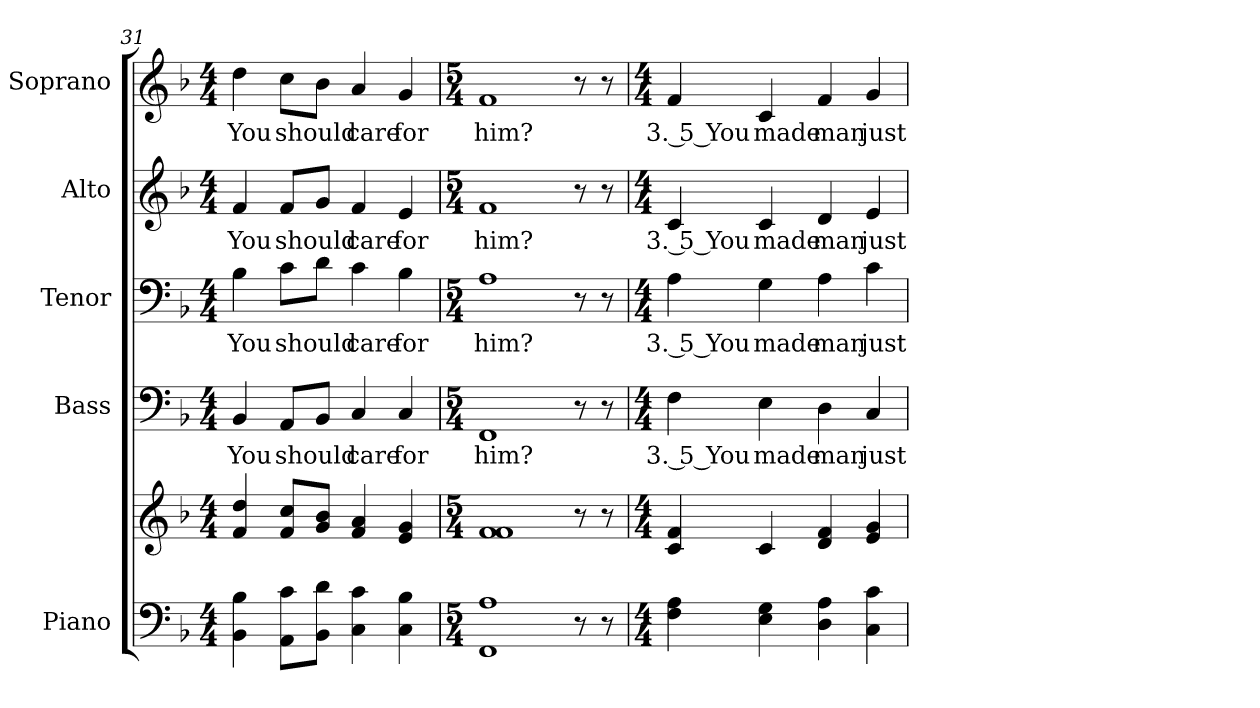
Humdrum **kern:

**kern	**kern	**kern	**text	**kern	**text	**kern	**text	**kern	**text
*part5	*part5	*part4	*part4	*part3	*part3	*part2	*part2	*part1	*part1
*staff6	*staff5	*staff4	*staff4	*staff3	*staff3	*staff2	*staff2	*staff1	*staff1
*I"Piano	*	*I"Bass	*	*I"Tenor	*	*I"Alto	*	*I"Soprano	*
*I'Pno.	*	*I'B.	*	*I'T.	*	*I'A.	*	*I'S.	*
*clefF4	*clefG2	*clefF4	*	*clefF4	*	*clefG2	*	*clefG2	*
*k[b-]	*k[b-]	*k[b-]	*	*k[b-]	*	*k[b-]	*	*k[b-]	*
*F:	*F:	*F:	*	*F:	*	*F:	*	*F:	*
*M4/4	*M4/4	*M4/4	*	*M4/4	*	*M4/4	*	*M4/4	*
=31	=31	=31	=31	=31	=31	=31	=31	=31	=31
!	!	!	!LO:LY:b:color=#000000	!	!	!	!	!	!
!	!	!	!	!	!LO:LY:b:color=#000000	!	!	!	!
!	!	!	!	!	!	!	!LO:LY:b:color=#000000	!	!
!	!	!	!	!	!	!	!	!	!LO:LY:b:color=#000000
4BB-i\ 4B-i	4fi/ 4ddi	4BB-i/	You	4B-i\	You	4fi/	You	4ddi\	You
!	!	!	!LO:LY:b:color=#000000	!	!	!	!	!	!
!	!	!	!	!	!LO:LY:b:color=#000000	!	!	!	!
!	!	!	!	!	!	!	!LO:LY:b:color=#000000	!	!
!	!	!	!	!	!	!	!	!	!LO:LY:b:color=#000000
8AAi\ 8ciL	8fi/ 8cciL	8AAi/L	should	8ci\L	should	8fi/L	should	8cci\L	should
8BB-i\ 8diJ	8gi/ 8b-iJ	8BB-i/J	.	8di\J	.	8gi/J	.	8b-i\J	.
!	!	!	!LO:LY:b:color=#000000	!	!	!	!	!	!
!	!	!	!	!	!LO:LY:b:color=#000000	!	!	!	!
!	!	!	!	!	!	!	!LO:LY:b:color=#000000	!	!
!	!	!	!	!	!	!	!	!	!LO:LY:b:color=#000000
4Ci\ 4ci	4fi/ 4ai	4Ci/	care	4ci\	care	4fi/	care	4ai/	care
!	!	!	!LO:LY:b:color=#000000	!	!	!	!	!	!
!	!	!	!	!	!LO:LY:b:color=#000000	!	!	!	!
!	!	!	!	!	!	!	!LO:LY:b:color=#000000	!	!
!	!	!	!	!	!	!	!	!	!LO:LY:b:color=#000000
4Ci\ 4B-i	4ei/ 4gi	4Ci/	for	4B-i\	for	4ei/	for	4gi/	for
!!LO:PB:g=z
=32	=32	=32	=32	=32	=32	=32	=32	=32	=32
*M5/4	*M5/4	*M5/4	*	*M5/4	*	*M5/4	*	*M5/4	*
!	!	!	!LO:LY:b:color=#000000	!	!	!	!	!	!
!	!	!	!	!	!LO:LY:b:color=#000000	!	!	!	!
!	!	!	!	!	!	!	!LO:LY:b:color=#000000	!	!
!	!	!	!	!	!	!	!	!	!LO:LY:b:color=#000000
1FFi 1Ai	1fi 1fi	1FFi	him?	1Ai	him?	1fi	him?	1fi	him?
8r	8r	8r	.	8r	.	8r	.	8r	.
8r	8r	8r	.	8r	.	8r	.	8r	.
=33	=33	=33	=33	=33	=33	=33	=33	=33	=33
*M4/4	*M4/4	*M4/4	*	*M4/4	*	*M4/4	*	*M4/4	*
!	!	!	!LO:LY:b:color=#000000	!	!	!	!	!	!
!	!	!	!	!	!LO:LY:b:color=#000000	!	!	!	!
!	!	!	!	!	!	!	!LO:LY:b:color=#000000	!	!
!	!	!	!	!	!	!	!	!	!LO:LY:b:color=#000000
4Fi\ 4Ai	4ci/ 4fi	4Fi\	3. 5 You	4Ai\	3. 5 You	4ci/	3. 5 You	4fi/	3. 5 You
!	!	!	!LO:LY:b:color=#000000	!	!	!	!	!	!
!	!	!	!	!	!LO:LY:b:color=#000000	!	!	!	!
!	!	!	!	!	!	!	!LO:LY:b:color=#000000	!	!
!	!	!	!	!	!	!	!	!	!LO:LY:b:color=#000000
4Ei\ 4Gi	4ci/	4Ei\	made	4Gi\	made	4ci/	made	4ci/	made
!	!	!	!LO:LY:b:color=#000000	!	!	!	!	!	!
!	!	!	!	!	!LO:LY:b:color=#000000	!	!	!	!
!	!	!	!	!	!	!	!LO:LY:b:color=#000000	!	!
!	!	!	!	!	!	!	!	!	!LO:LY:b:color=#000000
4Di\ 4Ai	4di/ 4fi	4Di\	man	4Ai\	man	4di/	man	4fi/	man
!	!	!	!LO:LY:b:color=#000000	!	!	!	!	!	!
!	!	!	!	!	!LO:LY:b:color=#000000	!	!	!	!
!	!	!	!	!	!	!	!LO:LY:b:color=#000000	!	!
!	!	!	!	!	!	!	!	!	!LO:LY:b:color=#000000
4Ci\ 4ci	4ei/ 4gi	4Ci/	just	4ci\	just	4ei/	just	4gi/	just
=	=	=	=	=	=	=	=	=	=
*-	*-	*-	*-	*-	*-	*-	*-	*-	*-
